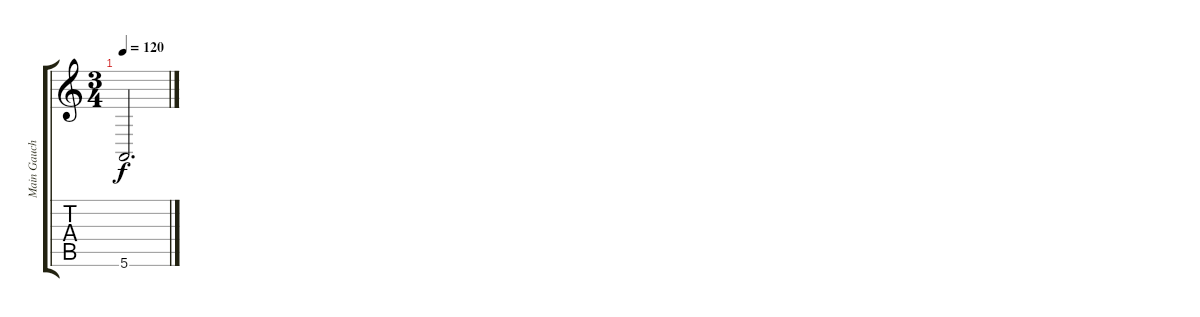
\track ("Main Gauche" "Main Gauch") {instrument acousticgrandpiano}
\staff {score tabs}
\tuning (E4 B3 G3 D3 A2 E2) {hide}
\ts (3 4)
\tempo 120
\clef g2
\ks c
5.6.2{d dy f}
